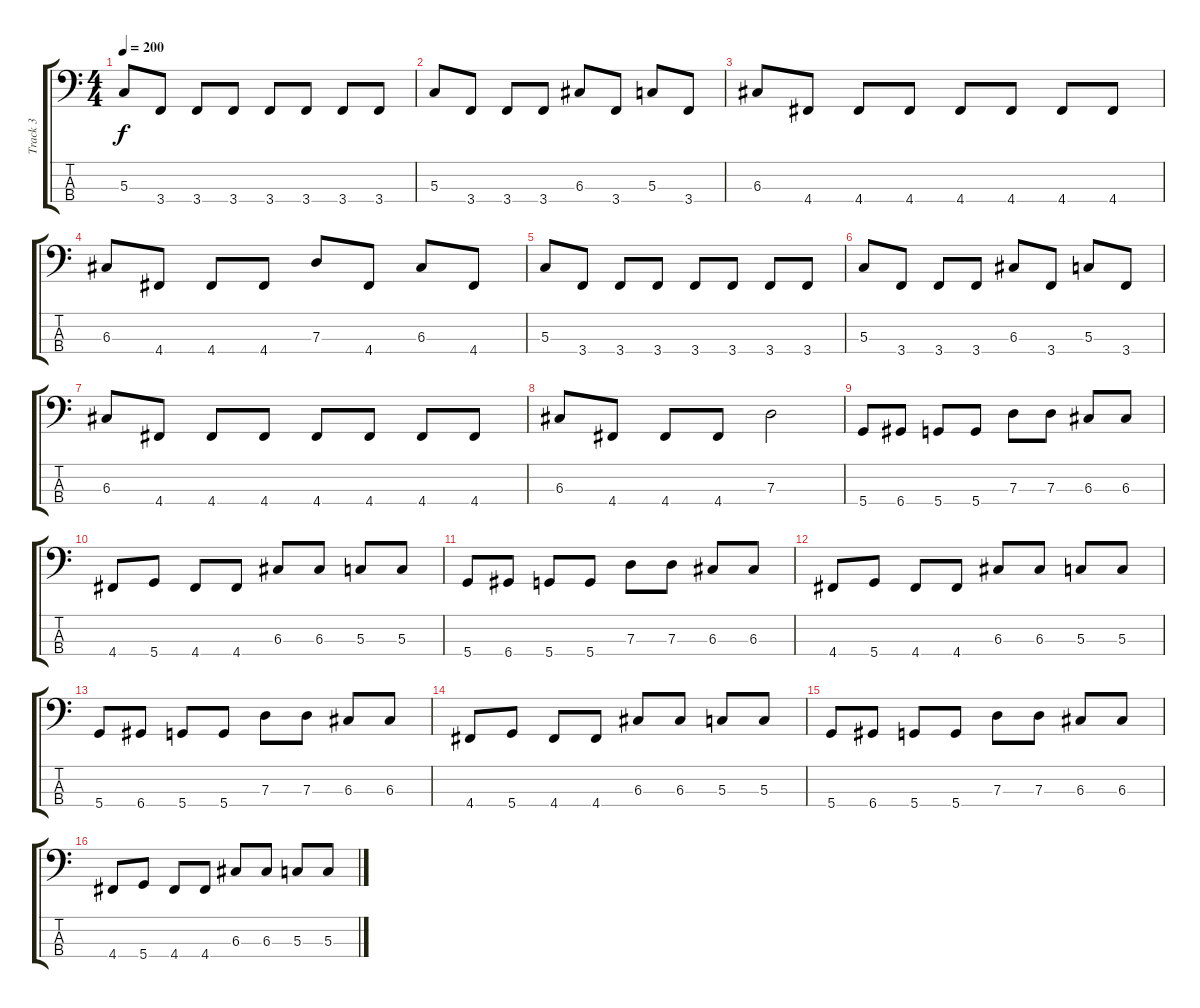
\track ("Track 3" "Track 3") {instrument slapbass1}
\staff {score tabs}
\tuning (F2 C2 G1 D1) {hide}
\ts (4 4)
\tempo 200
\clef f4
\ks c
5.3.8{dy f} 3.4.8 3.4.8 3.4.8 3.4.8 3.4.8 3.4.8 3.4.8 |
5.3.8 3.4.8 3.4.8 3.4.8 6.3.8 3.4.8 5.3.8 3.4.8 |
6.3.8 4.4.8 4.4.8 4.4.8 4.4.8 4.4.8 4.4.8 4.4.8 |
6.3.8 4.4.8 4.4.8 4.4.8 7.3.8 4.4.8 6.3.8 4.4.8 |
5.3.8 3.4.8 3.4.8 3.4.8 3.4.8 3.4.8 3.4.8 3.4.8 |
5.3.8 3.4.8 3.4.8 3.4.8 6.3.8 3.4.8 5.3.8 3.4.8 |
6.3.8 4.4.8 4.4.8 4.4.8 4.4.8 4.4.8 4.4.8 4.4.8 |
6.3.8 4.4.8 4.4.8 4.4.8 7.3.2 |
5.4.8 6.4.8 5.4.8 5.4.8 7.3.8 7.3.8 6.3.8 6.3.8 |
4.4.8 5.4.8 4.4.8 4.4.8 6.3.8 6.3.8 5.3.8 5.3.8 |
5.4.8 6.4.8 5.4.8 5.4.8 7.3.8 7.3.8 6.3.8 6.3.8 |
4.4.8 5.4.8 4.4.8 4.4.8 6.3.8 6.3.8 5.3.8 5.3.8 |
5.4.8 6.4.8 5.4.8 5.4.8 7.3.8 7.3.8 6.3.8 6.3.8 |
4.4.8 5.4.8 4.4.8 4.4.8 6.3.8 6.3.8 5.3.8 5.3.8 |
5.4.8 6.4.8 5.4.8 5.4.8 7.3.8 7.3.8 6.3.8 6.3.8 |
4.4.8 5.4.8 4.4.8 4.4.8 6.3.8 6.3.8 5.3.8 5.3.8
